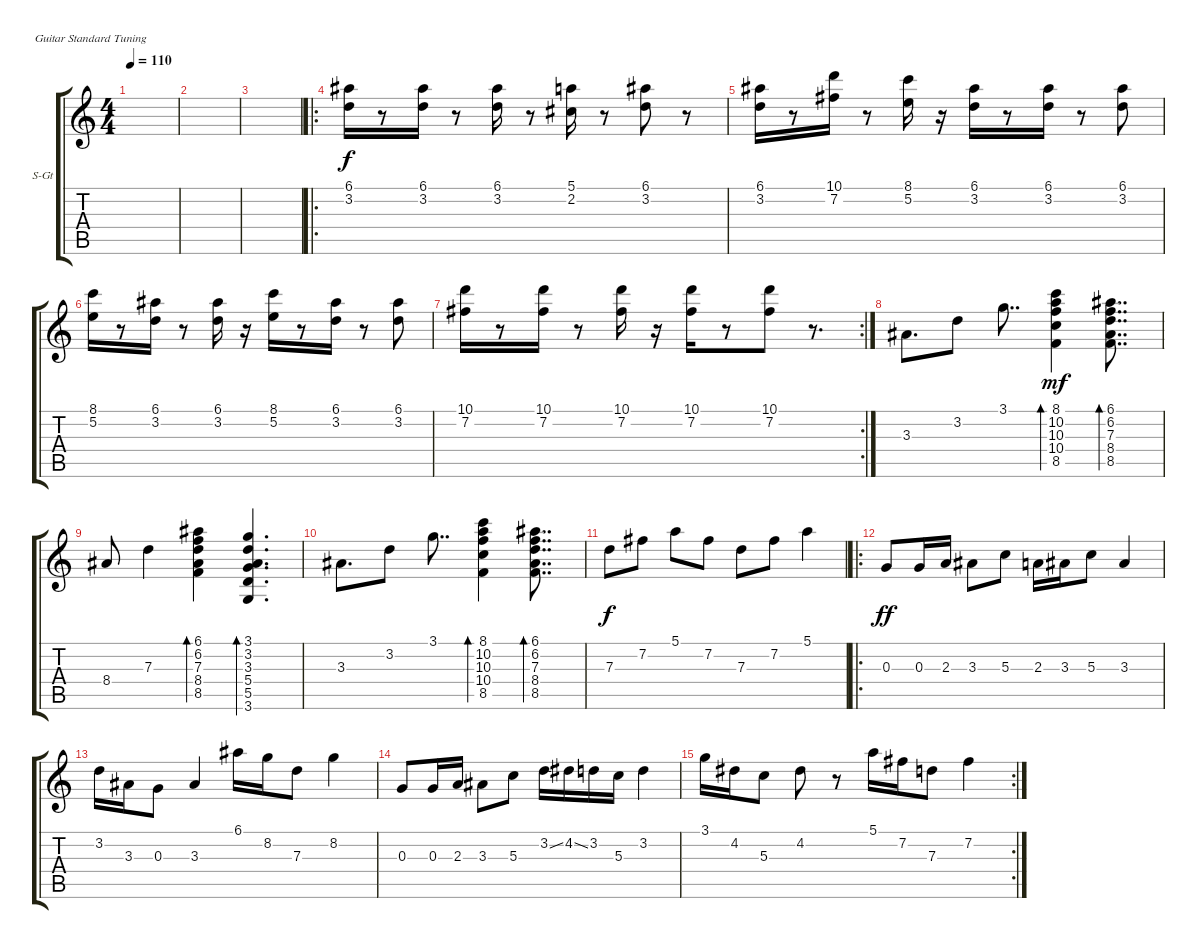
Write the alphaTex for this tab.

\defaultSystemsLayout 4
\bracketExtendMode groupsimilarinstruments
\firstSystemTrackNameOrientation horizontal
\otherSystemsTrackNameOrientation horizontal
\track ("Steel Guitar" "S-Gt") {instrument acousticguitarsteel}
\staff {score tabs}
\tuning (E4 B3 G3 D3 A2 E2)
\ts (4 4)
\tempo 110
\clef g2
\ks c
|
|
|
\ro
(3.2 6.1).16 r.8 (3.2 6.1).16 r.8 (3.2 6.1).16 r.8 (2.2 5.1).16 r.8 (3.2 6.1).8 r.8 |
(3.2 6.1).16 r.8 (10.1 7.2).16 r.8 (8.1 5.2).16 r.16 (6.1 3.2).16 r.8 (3.2 6.1).16 r.8 (3.2 6.1).8 |
(8.1 5.2).16 r.8 (3.2 6.1).16 r.8 (3.2 6.1).16 r.16 (8.1 5.2).16 r.8 (3.2 6.1).16 r.8 (6.1 3.2).8 |
\rc 2
(10.1 7.2).16 r.8 (10.1 7.2).16 r.8 (10.1 7.2).16 r.16 (10.1 7.2).16 r.8 (10.1 7.2).8 r.8{d} |
3.3.8{d} 3.2.8 3.1.8{dd} (10.3 10.2 8.1 10.4 8.5).4{bd 139 dy mf} (8.5 8.4 7.3 6.2 6.1).8{dd bd 247} |
8.4.8 7.3.4 (8.5 8.4 7.3 6.2 6.1).4{bd 241} (3.6 5.5 5.4 3.3 3.1 3.2).4{d bd 241} |
3.3.8{d} 3.2.8 3.1.8{dd} (10.3 10.2 8.1 10.4 8.5).4{bd 137} (8.5 8.4 7.3 6.2 6.1).8{dd bd 143} |
7.3.8{dy f} 7.2.8 5.1.8 7.2.8 7.3.8 7.2.8 5.1.4 |
\ro
0.3.8{dy ff} 0.3.16 2.3.16 3.3.8 5.3.8 2.3.16 3.3.16 5.3.8 3.3.4 |
3.2.16 3.3.16 0.3.8 3.3.4 6.1.16 8.2.16 7.3.8 8.2.4 |
0.3.8 0.3.16 2.3.16 3.3.8 5.3.8 3.2{ss}.16 4.2{ss}.16 3.2.16 5.3.16 3.2.4 |
\rc 2
3.1.16 4.2.16 5.3.8 4.2.8 r.8 5.1.16 7.2.16 7.3.8 7.2.4
